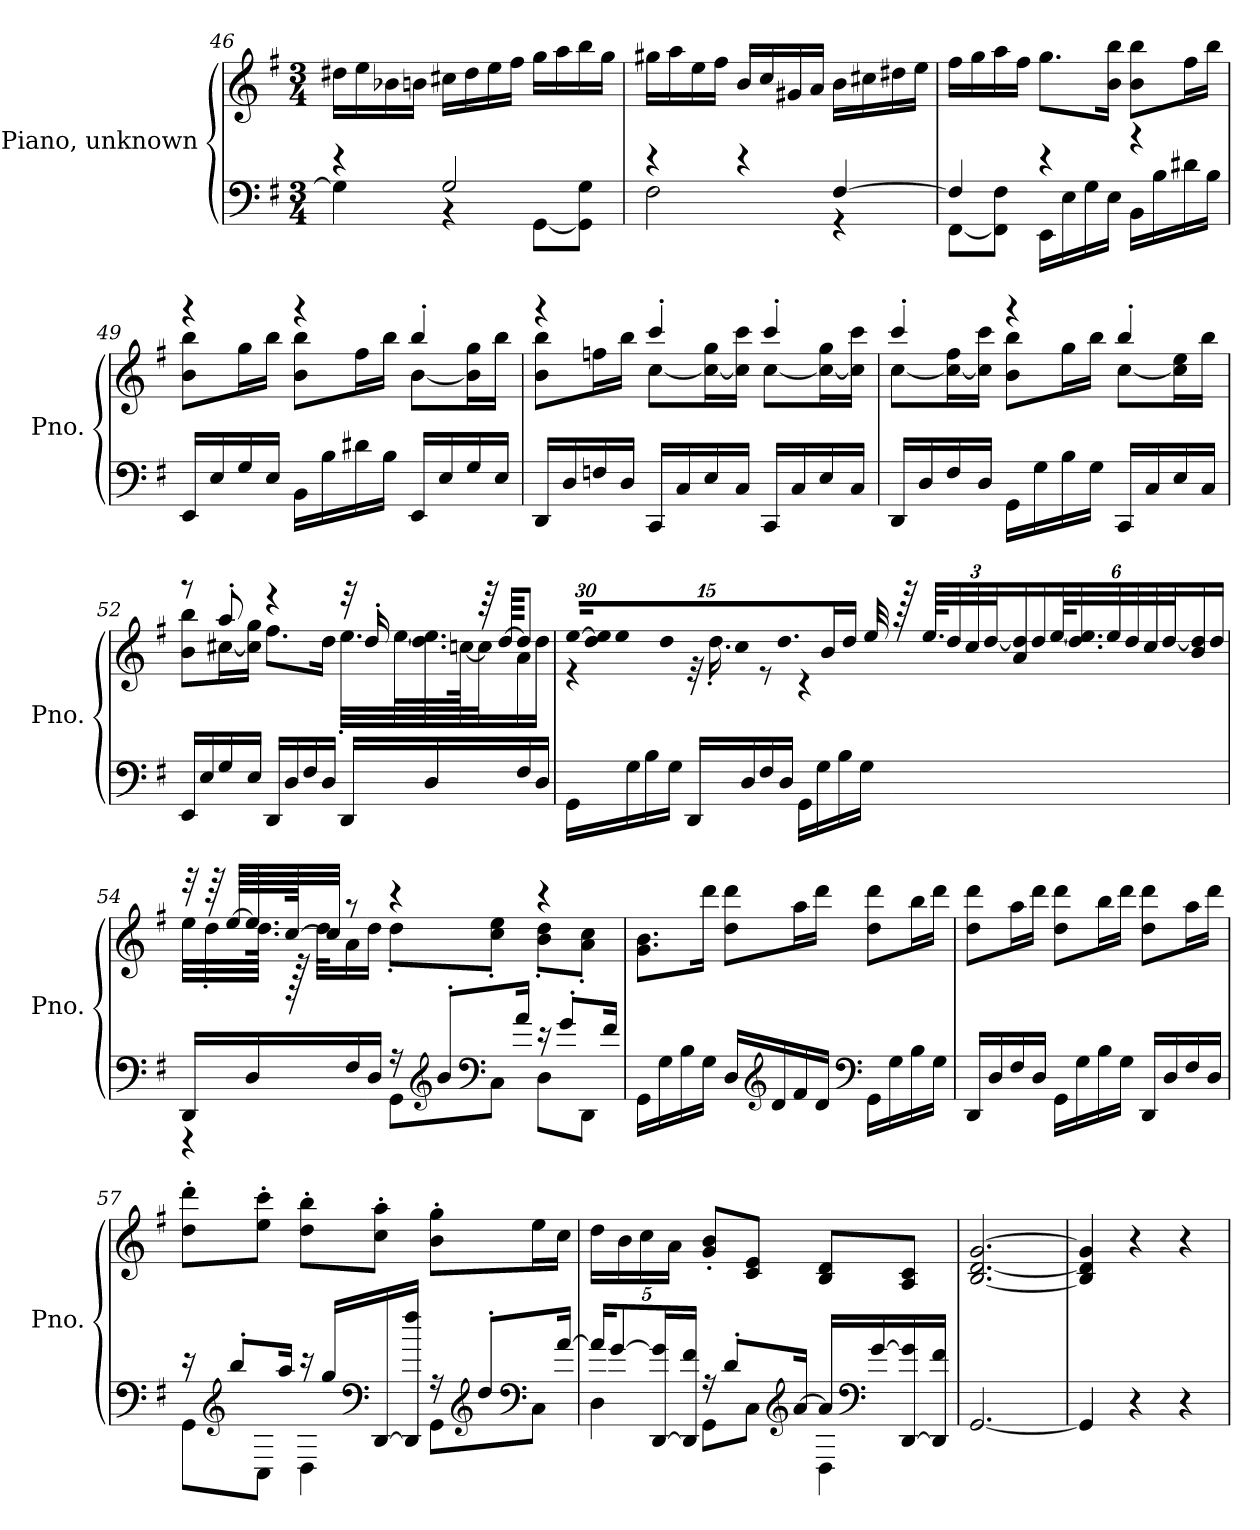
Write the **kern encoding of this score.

**kern	**kern
*part1	*part1
*staff2	*staff1
*I"Piano, unknown	*
*I'Pno.	*
*clefF4	*clefG2
*k[f#]	*k[f#]
*M3/4	*M3/4
=46	=46
*^	*
4r	4G\]	16dd#X\LL
.	.	16ee\
.	.	16b-X\
.	.	16bn\JJ
2G/	4r	16cc#X\LL
.	.	16dd#\
.	.	16ee\
.	.	16ff#\JJ
.	[8GG\L	16gg\LL
.	.	16aa\
.	8GG\] 8G\J	16bb\
.	.	16gg\JJ
!!LO:LB:g=z
=47	=47	=47
4r	2F#\	16gg#X\LL
.	.	16aa\
.	.	16ee\
.	.	16ff#\JJ
4r	.	16b/LL
.	.	16cc/
.	.	16g#X/
.	.	16a/JJ
[4F#/	4r	16b\LL
.	.	16cc#X\
.	.	16dd#X\
.	.	16ee\JJ
=48	=48	=48
4F#/]	[8FF#\L	16ff#\LL
.	.	16gg\
.	8FF#\] 8F#\J	16aa\
.	.	16ff#\JJ
4r	16EE\LL	8.gg\L
.	16E\	.
.	16G\	.
.	16E\JJ	16b\ 16bb\Jk
4r	16BB\LL	8b\ 8bb\L
.	16B\	.
.	16d#X\	16ff#\L
.	16B\JJ	16bb\JJ
*v	*v	*
=49	=49
*	*^
16EE/LL	4r	8b\ 8bb\L
16E/	.	.
16G/	.	16gg\L
16E/JJ	.	16bb\JJ
16BB\LL	4r	8b\ 8bb\L
16B\	.	.
16d#X\	.	16ff#\L
16B\JJ	.	16bb\JJ
16EE/LL	4bb'/	[8b\L
16E/	.	.
16G/	.	16b\] 16gg\L
16E/JJ	.	16bb\JJ
!!LO:PB:g=z	!!
=50	=50	=50
16DD/LL	4r	8b\ 8bb\L
16D/	.	.
16Fn/	.	16ffn\L
16D/JJ	.	16bb\JJ
16CC/LL	4ccc'/	[8cc\L
16C/	.	.
16E/	.	16cc\_ 16gg\L
16C/JJ	.	16cc\] 16ccc\JJ
16CC/LL	4ccc'/	[8cc\L
16C/	.	.
16E/	.	16cc\_ 16gg\L
16C/JJ	.	16cc\] 16ccc\JJ
=51	=51	=51
16DD/LL	4ccc'/	[8cc\L
16D/	.	.
16F#/	.	16cc\_ 16ff#\L
16D/JJ	.	16cc\] 16ccc\JJ
16GG\LL	4r	8b\ 8bb\L
16G\	.	.
16B\	.	16gg\L
16G\JJ	.	16bb\JJ
16CC/LL	4bb'/	[8cc\L
16C/	.	.
16E/	.	16cc\] 16ee\L
16C/JJ	.	16bb\JJ
!!LO:LB:g=z	!!
=52	=52	=52
16EE/LL	8r	8b\ 8bb\L
16E/	.	.
16G/	8aa'/	[16cc#X\L
16E/JJ	.	16cc#\] 16gg\JJ
16DD/LL	4r	8.ff#\L
16D/	.	.
16F#/	.	.
16D/JJ	.	16dd\Jk
16DD/LL	32r	32.ee'\LLL
.	16dd'/	.
.	.	[64ee\L
16D/	.	64.dd\ 64.ee\]
.	.	[128ccn\JK
.	64r	32cc\J]
.	[64dd/KKKL	.
16F#/	8dd/J]	16a\
16D/JJ	.	16dd\JJ
!!LO:LB:g=z	!!
=53	=53	=53
*	*Xbrackettup	*
!	!LO:N:vis=64	!
16GG\LL	[960%17ee/LLLL	4r
!	!LO:N:vis=64	!
.	960%17dd/ 960%17ee/]	.
.	1920ryy	.
!	!LO:N:vis=64	!
.	960%17ee/J	.
!	!LO:N:vis=32	!
.	640%23dd/	.
16G\	.	.
!	!LO:N:vis=256	!
.	1920%17cc/KL	.
!	!LO:N:vis=64.	!
.	640%17dd/JJ	.
16B\	16b/	.
16G\JJ	16dd/JJ	.
16DD/LL	32ee/	32r
.	128r	16.dd'\
.	64.ee/KLLL	.
16D/	48dd/	.
.	48cc/	.
.	[48dd/J	.
16F#/	16a/ 16dd/]	8r
16D/JJ	16dd/	.
16GG\LL	[96ee/KL	4r
.	48.dd/ 48.ee/]	.
.	48ee/	.
16G\	48dd/	.
.	48cc/	.
.	[48dd/J	.
16B\	16b/ 16dd/]	.
16G\JJ	16dd/JJ	.
!!LO:LB:g=z	!!
=54	=54	=54
*^	*	*
16DD/LL	4r	32r	32ee\LLL
.	.	64r	32dd'\
.	.	[64ee/LLLL	.
16D/	.	64.ee/]	64.dd\JJJk
.	.	[128cc/JK	128r
.	.	32cc/JJJ]	32dd\KLL
16F#/	.	8r	16a\
16D/JJ	.	.	16dd\JJ
16r	8GG\L	4r	8dd'\L
*clefG2	*	*	*
8b'/L	.	.	.
*clefF4	*	*	*
.	8C\J	.	8cc\' 8ee\'J
16a/Jk	.	.	.
16r	8D\L	4r	8b\' 8dd\'L
8g'/L	.	.	.
.	8DD\J	.	8a\' 8cc\'J
16f#/Jk	.	.	.
*v	*v	*	*
*	*v	*v
=55	=55
16GG\LL	8.g\ 8.b\L
16G\	.
16B\	.
16G\JJ	16ddd\Jk
16D/LL	8dd\ 8ddd\L
*clefG2	*
16d/	.
16f#/	16aa\L
16d/JJ	16ddd\JJ
*clefF4	*
16GG\LL	8dd\ 8ddd\L
16G\	.
16B\	16bb\L
16G\JJ	16ddd\JJ
!!LO:LB:g=z
=56	=56
16DD/LL	8dd\ 8ddd\L
16D/	.
16F#/	16aa\L
16D/JJ	16ddd\JJ
16GG\LL	8dd\ 8ddd\L
16G\	.
16B\	16bb\L
16G\JJ	16ddd\JJ
16DD/LL	8dd\ 8ddd\L
16D/	.
16F#/	16aa\L
16D/JJ	16ddd\JJ
=57	=57
*^	*
16r	8GG\L	8dd\' 8ddd\'L
*clefG2	*	*
8bb'/L	.	.
.	8C\J	8ee\' 8ccc\'J
16aa/Jk	.	.
16r	4D\	8dd\' 8bb\'L
16gg/LL	.	.
*clefF4	*	*
[16DD/	.	8cc\' 8aa\'J
16DD/] 16ff#/JJ	.	.
16r	8GG\L	8b\' 8gg\'L
*clefG2	*	*
8dd'/L	.	.
*clefF4	*	*
.	8C\J	16ee\L
[16a/Jk	.	16cc\JJ
!!LO:LB:g=z
=58	=58	=58
*Xbrackettup	*	*
20a/KL]	4D\	16dd\LL
[10g/	.	.
.	.	16b\
.	.	16cc\
[20DD/ 20g/]L	.	.
.	.	16a\JJ
20DD/] 20f#/JJ	.	.
16r	8GG\L	8g/' 8b/'L
8d'/L	.	.
.	8C\J	8c/ 8e/J
*clefG2	*	*
[16a/Jk	.	.
16a/LL]	4D\	8B/ 8d/L
*clefF4	*	*
[16g/	.	.
[16DD/ 16g/]	.	8A/ 8c/J
16DD/] 16f#/JJ	.	.
*v	*v	*
=59	=59
[2.GG/	[2.B/ [2.d/ [2.g/
=60	=60
4GG/]	4B/] 4d/] 4g/]
4r	4r
4r	4r
=	=
*-	*-
